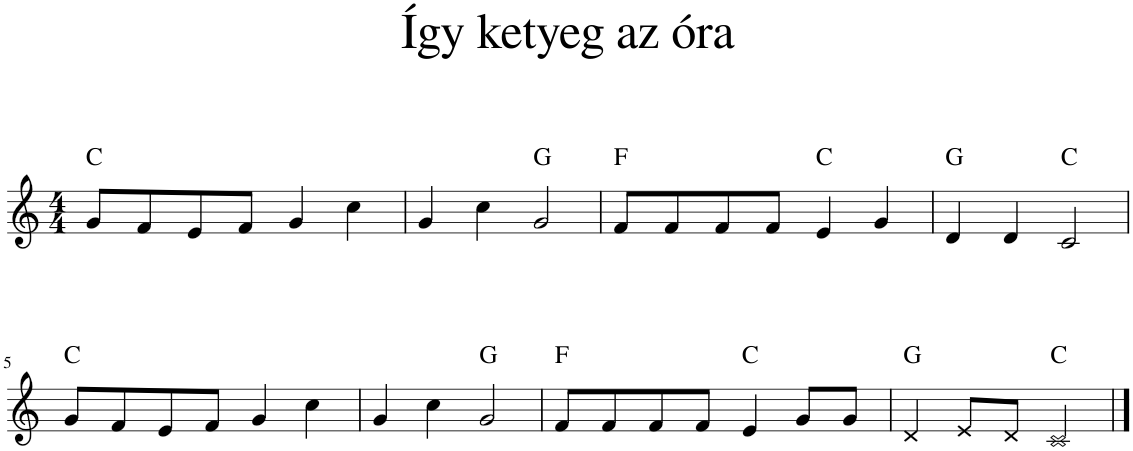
**kern	**harte
*part1	*part1
*staff1	*
*I"Piano	*
*I'Pno	*
*clefG2	*
*k[]	*
*M4/4	*
=1	=1
8g/L	C:maj
8f/	.
8e/	.
8f/J	.
4g/	.
4cc\	.
=2	=2
4g/	.
4cc\	.
2g/	G:maj
=3	=3
8f/L	F:maj
8f/	.
8f/	.
8f/J	.
4e/	C:maj
4g/	.
=4	=4
4d/	G:maj
4d/	.
2c/	C:maj
!!LO:LB:g=z
=5	=5
8g/L	C:maj
8f/	.
8e/	.
8f/J	.
4g/	.
4cc\	.
=6	=6
4g/	.
4cc\	.
2g/	G:maj
=7	=7
8f/L	F:maj
8f/	.
8f/	.
8f/J	.
4e/	C:maj
8g/L	.
8g/J	.
=8	=8
4d/	G:maj
8e/L	.
8d/J	.
2c/	C:maj
==	==
*-	*-
